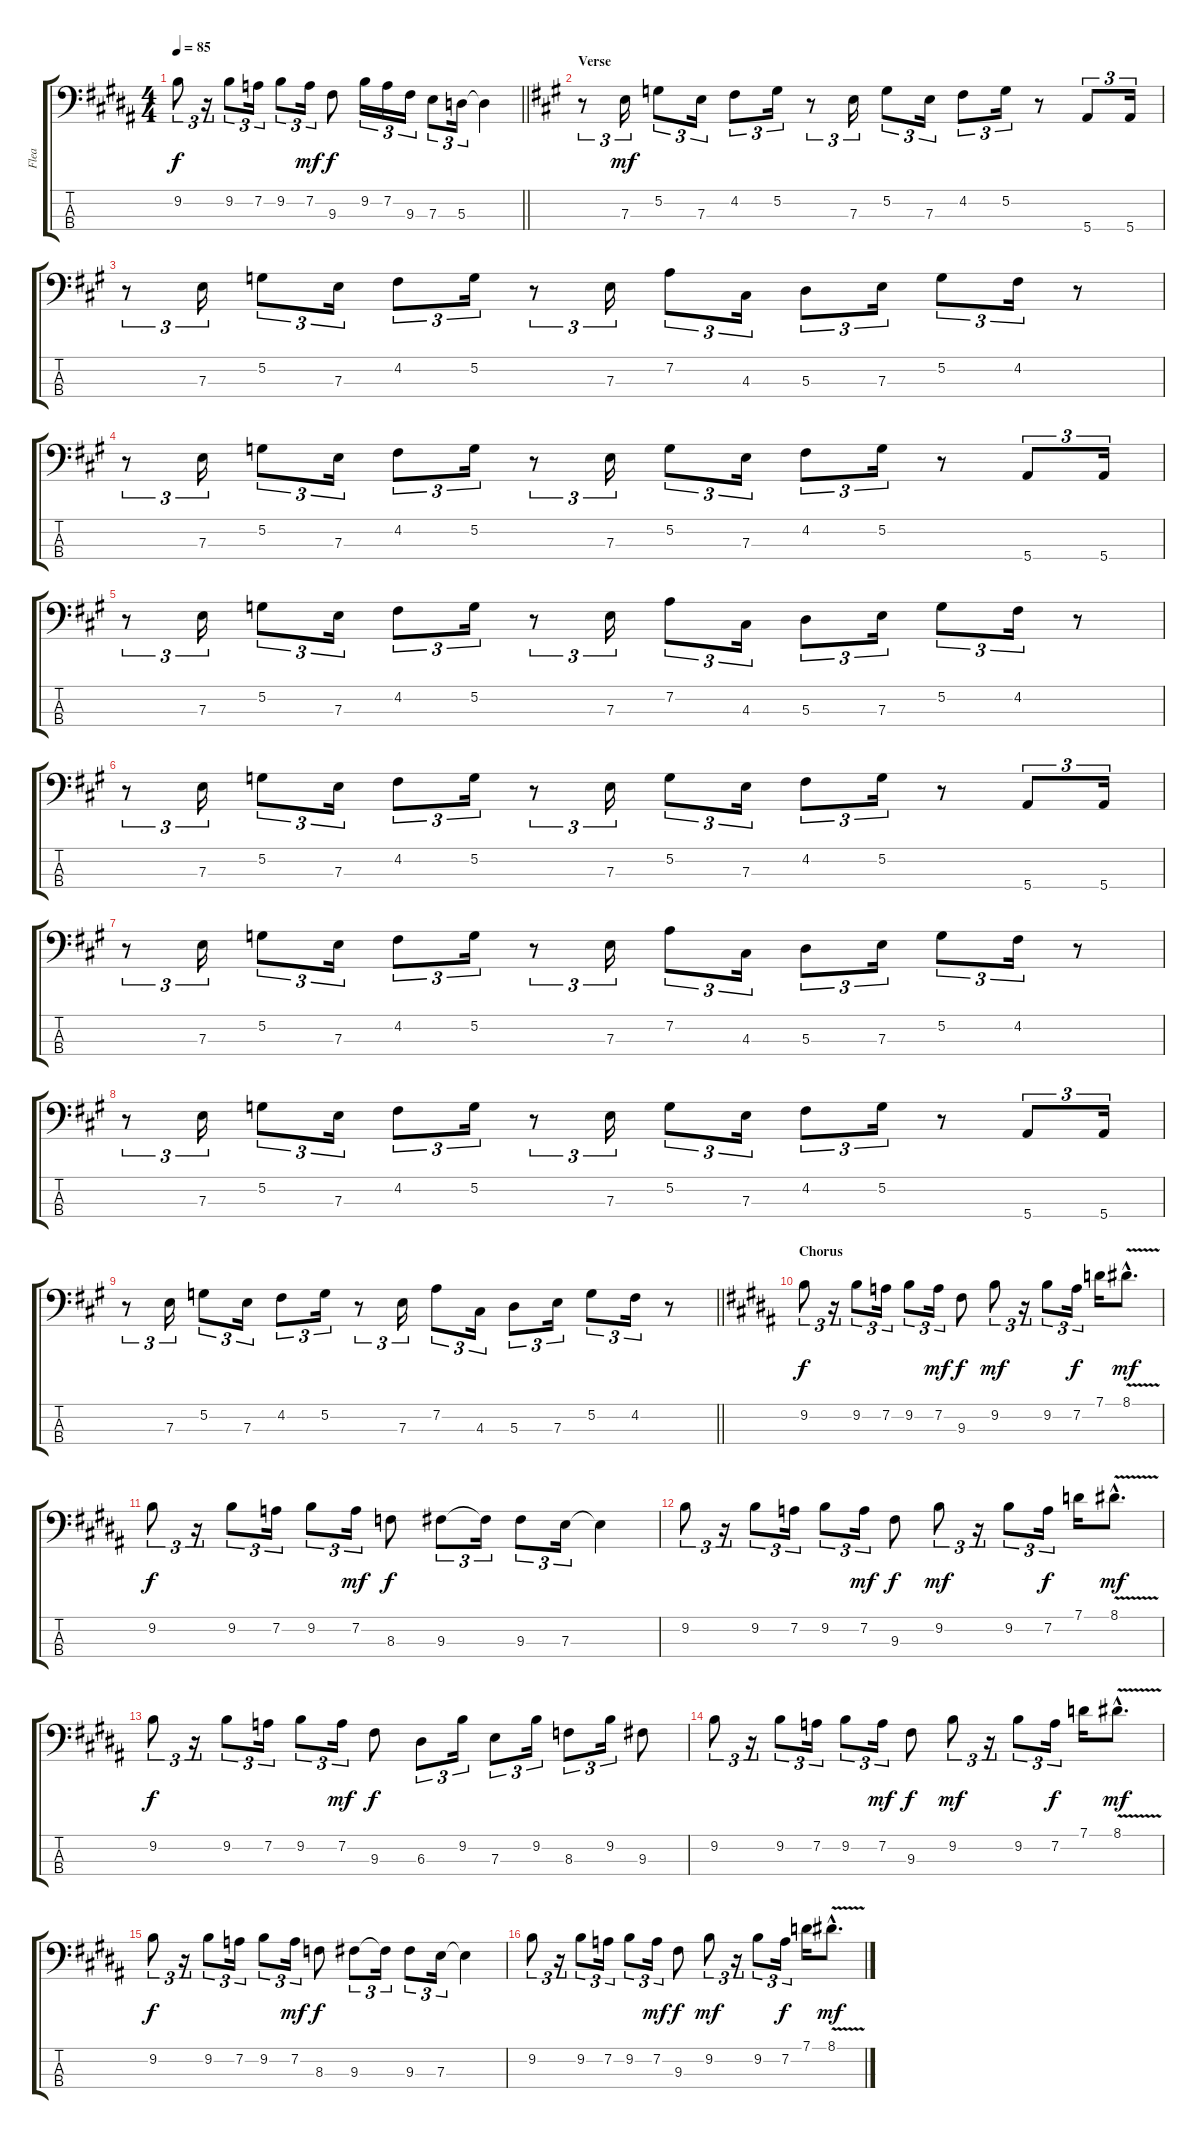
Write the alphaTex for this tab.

\track ("Flea" "Flea") {instrument electricbassfinger}
\staff {score tabs}
\tuning (G2 D2 A1 E1) {hide}
\ts (4 4)
\tempo 85
\clef f4
\barLineRight lightlight
\ks b
9.2.8{tu (3 2) dy f} r.16{tu (3 2)} 9.2.8{tu (3 2)} 7.2.16{tu (3 2)} 9.2.8{tu (3 2)} 7.2.16{tu (3 2) dy mf} 9.3.8{dy f} 9.2.16{tu (3 2)} 7.2.16{tu (3 2)} 9.3.16{tu (3 2)} 7.3.8{tu (3 2)} 5.3.16{tu (3 2)} 5.3{t}.4 |
\section ("" "Verse")
\ks a
r.8{tu (3 2)} 7.3.16{tu (3 2) dy mf} 5.2.8{tu (3 2)} 7.3.16{tu (3 2)} 4.2.8{tu (3 2)} 5.2.16{tu (3 2)} r.8{tu (3 2)} 7.3.16{tu (3 2)} 5.2.8{tu (3 2)} 7.3.16{tu (3 2)} 4.2.8{tu (3 2)} 5.2.16{tu (3 2)} r.8 5.4.8{tu (3 2)} 5.4.16{tu (3 2)} |
r.8{tu (3 2)} 7.3.16{tu (3 2)} 5.2.8{tu (3 2)} 7.3.16{tu (3 2)} 4.2.8{tu (3 2)} 5.2.16{tu (3 2)} r.8{tu (3 2)} 7.3.16{tu (3 2)} 7.2.8{tu (3 2)} 4.3.16{tu (3 2)} 5.3.8{tu (3 2)} 7.3.16{tu (3 2)} 5.2.8{tu (3 2)} 4.2.16{tu (3 2)} r.8 |
r.8{tu (3 2)} 7.3.16{tu (3 2)} 5.2.8{tu (3 2)} 7.3.16{tu (3 2)} 4.2.8{tu (3 2)} 5.2.16{tu (3 2)} r.8{tu (3 2)} 7.3.16{tu (3 2)} 5.2.8{tu (3 2)} 7.3.16{tu (3 2)} 4.2.8{tu (3 2)} 5.2.16{tu (3 2)} r.8 5.4.8{tu (3 2)} 5.4.16{tu (3 2)} |
r.8{tu (3 2)} 7.3.16{tu (3 2)} 5.2.8{tu (3 2)} 7.3.16{tu (3 2)} 4.2.8{tu (3 2)} 5.2.16{tu (3 2)} r.8{tu (3 2)} 7.3.16{tu (3 2)} 7.2.8{tu (3 2)} 4.3.16{tu (3 2)} 5.3.8{tu (3 2)} 7.3.16{tu (3 2)} 5.2.8{tu (3 2)} 4.2.16{tu (3 2)} r.8 |
r.8{tu (3 2)} 7.3.16{tu (3 2)} 5.2.8{tu (3 2)} 7.3.16{tu (3 2)} 4.2.8{tu (3 2)} 5.2.16{tu (3 2)} r.8{tu (3 2)} 7.3.16{tu (3 2)} 5.2.8{tu (3 2)} 7.3.16{tu (3 2)} 4.2.8{tu (3 2)} 5.2.16{tu (3 2)} r.8 5.4.8{tu (3 2)} 5.4.16{tu (3 2)} |
r.8{tu (3 2)} 7.3.16{tu (3 2)} 5.2.8{tu (3 2)} 7.3.16{tu (3 2)} 4.2.8{tu (3 2)} 5.2.16{tu (3 2)} r.8{tu (3 2)} 7.3.16{tu (3 2)} 7.2.8{tu (3 2)} 4.3.16{tu (3 2)} 5.3.8{tu (3 2)} 7.3.16{tu (3 2)} 5.2.8{tu (3 2)} 4.2.16{tu (3 2)} r.8 |
r.8{tu (3 2)} 7.3.16{tu (3 2)} 5.2.8{tu (3 2)} 7.3.16{tu (3 2)} 4.2.8{tu (3 2)} 5.2.16{tu (3 2)} r.8{tu (3 2)} 7.3.16{tu (3 2)} 5.2.8{tu (3 2)} 7.3.16{tu (3 2)} 4.2.8{tu (3 2)} 5.2.16{tu (3 2)} r.8 5.4.8{tu (3 2)} 5.4.16{tu (3 2)} |
\barLineRight lightlight
r.8{tu (3 2)} 7.3.16{tu (3 2)} 5.2.8{tu (3 2)} 7.3.16{tu (3 2)} 4.2.8{tu (3 2)} 5.2.16{tu (3 2)} r.8{tu (3 2)} 7.3.16{tu (3 2)} 7.2.8{tu (3 2)} 4.3.16{tu (3 2)} 5.3.8{tu (3 2)} 7.3.16{tu (3 2)} 5.2.8{tu (3 2)} 4.2.16{tu (3 2)} r.8 |
\section ("" "Chorus")
\ks b
9.2.8{tu (3 2) dy f} r.16{tu (3 2)} 9.2.8{tu (3 2)} 7.2.16{tu (3 2)} 9.2.8{tu (3 2)} 7.2.16{tu (3 2) dy mf} 9.3.8{dy f} 9.2.8{tu (3 2) dy mf} r.16{tu (3 2)} 9.2.8{tu (3 2)} 7.2.16{tu (3 2) dy f} 7.1.16 8.1{v hac}.8{d dy mf} |
9.2.8{tu (3 2) dy f} r.16{tu (3 2)} 9.2.8{tu (3 2)} 7.2.16{tu (3 2)} 9.2.8{tu (3 2)} 7.2.16{tu (3 2) dy mf} 8.3.8{dy f} 9.3.8{tu (3 2)} 9.3{t}.16{tu (3 2)} 9.3.8{tu (3 2)} 7.3.16{tu (3 2)} 7.3{t}.4 |
9.2.8{tu (3 2)} r.16{tu (3 2)} 9.2.8{tu (3 2)} 7.2.16{tu (3 2)} 9.2.8{tu (3 2)} 7.2.16{tu (3 2) dy mf} 9.3.8{dy f} 9.2.8{tu (3 2) dy mf} r.16{tu (3 2)} 9.2.8{tu (3 2)} 7.2.16{tu (3 2) dy f} 7.1.16 8.1{v hac}.8{d dy mf} |
9.2.8{tu (3 2) dy f} r.16{tu (3 2)} 9.2.8{tu (3 2)} 7.2.16{tu (3 2)} 9.2.8{tu (3 2)} 7.2.16{tu (3 2) dy mf} 9.3.8{dy f} 6.3.8{tu (3 2)} 9.2.16{tu (3 2)} 7.3.8{tu (3 2)} 9.2.16{tu (3 2)} 8.3.8{tu (3 2)} 9.2.16{tu (3 2)} 9.3.8 |
9.2.8{tu (3 2)} r.16{tu (3 2)} 9.2.8{tu (3 2)} 7.2.16{tu (3 2)} 9.2.8{tu (3 2)} 7.2.16{tu (3 2) dy mf} 9.3.8{dy f} 9.2.8{tu (3 2) dy mf} r.16{tu (3 2)} 9.2.8{tu (3 2)} 7.2.16{tu (3 2) dy f} 7.1.16 8.1{v hac}.8{d dy mf} |
9.2.8{tu (3 2) dy f} r.16{tu (3 2)} 9.2.8{tu (3 2)} 7.2.16{tu (3 2)} 9.2.8{tu (3 2)} 7.2.16{tu (3 2) dy mf} 8.3.8{dy f} 9.3.8{tu (3 2)} 9.3{t}.16{tu (3 2)} 9.3.8{tu (3 2)} 7.3.16{tu (3 2)} 7.3{t}.4 |
9.2.8{tu (3 2)} r.16{tu (3 2)} 9.2.8{tu (3 2)} 7.2.16{tu (3 2)} 9.2.8{tu (3 2)} 7.2.16{tu (3 2) dy mf} 9.3.8{dy f} 9.2.8{tu (3 2) dy mf} r.16{tu (3 2)} 9.2.8{tu (3 2)} 7.2.16{tu (3 2) dy f} 7.1.16 8.1{v hac}.8{d dy mf}
